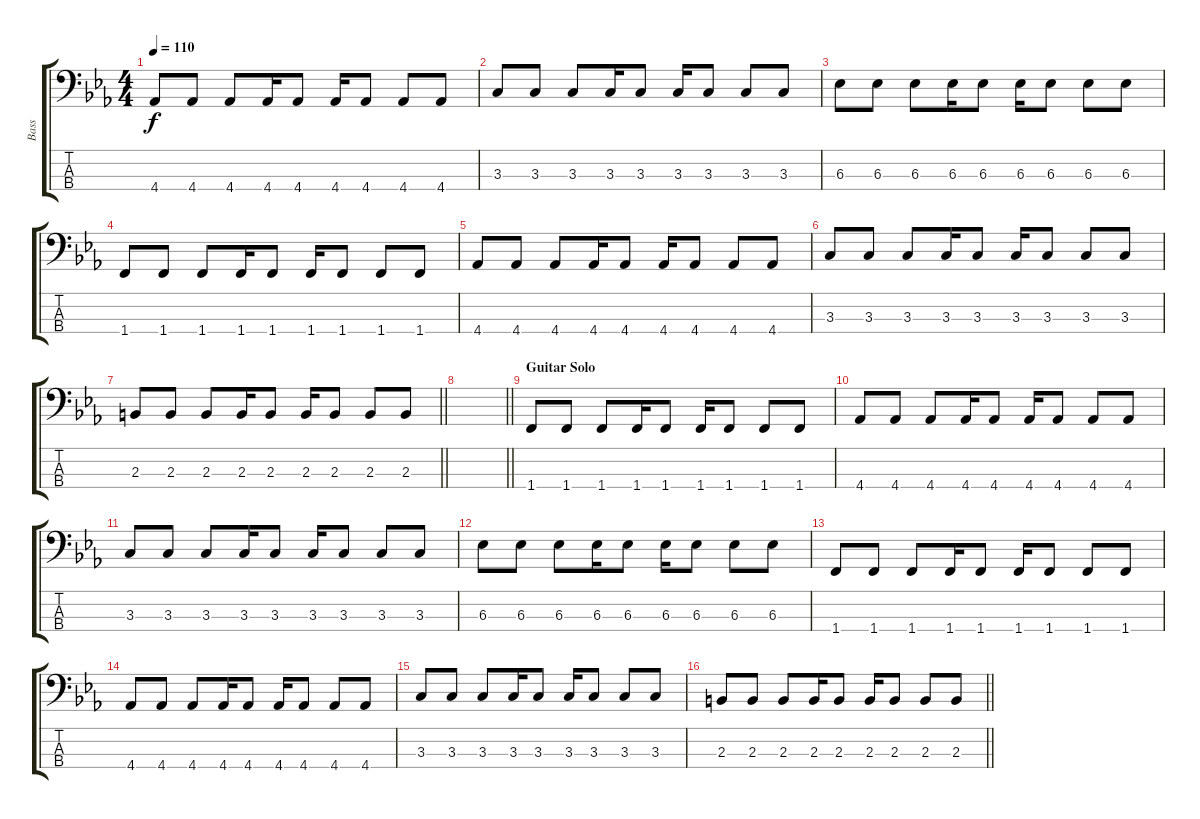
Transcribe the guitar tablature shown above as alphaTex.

\track ("Bass" "Bass") {instrument acousticbass}
\staff {score tabs}
\tuning (G2 D2 A1 E1) {hide}
\ts (4 4)
\tempo 110
\clef f4
\ks eb
4.4.8{dy f} 4.4.8 4.4.8 4.4.16 4.4.8 4.4.16 4.4.8 4.4.8 4.4.8 |
3.3.8 3.3.8 3.3.8 3.3.16 3.3.8 3.3.16 3.3.8 3.3.8 3.3.8 |
6.3.8 6.3.8 6.3.8 6.3.16 6.3.8 6.3.16 6.3.8 6.3.8 6.3.8 |
1.4.8 1.4.8 1.4.8 1.4.16 1.4.8 1.4.16 1.4.8 1.4.8 1.4.8 |
4.4.8 4.4.8 4.4.8 4.4.16 4.4.8 4.4.16 4.4.8 4.4.8 4.4.8 |
3.3.8 3.3.8 3.3.8 3.3.16 3.3.8 3.3.16 3.3.8 3.3.8 3.3.8 |
\barLineRight lightlight
2.3.8 2.3.8 2.3.8 2.3.16 2.3.8 2.3.16 2.3.8 2.3.8 2.3.8 |
\barLineRight lightlight
|
\section ("" "Guitar Solo")
1.4.8 1.4.8 1.4.8 1.4.16 1.4.8 1.4.16 1.4.8 1.4.8 1.4.8 |
4.4.8 4.4.8 4.4.8 4.4.16 4.4.8 4.4.16 4.4.8 4.4.8 4.4.8 |
3.3.8 3.3.8 3.3.8 3.3.16 3.3.8 3.3.16 3.3.8 3.3.8 3.3.8 |
6.3.8 6.3.8 6.3.8 6.3.16 6.3.8 6.3.16 6.3.8 6.3.8 6.3.8 |
1.4.8 1.4.8 1.4.8 1.4.16 1.4.8 1.4.16 1.4.8 1.4.8 1.4.8 |
4.4.8 4.4.8 4.4.8 4.4.16 4.4.8 4.4.16 4.4.8 4.4.8 4.4.8 |
3.3.8 3.3.8 3.3.8 3.3.16 3.3.8 3.3.16 3.3.8 3.3.8 3.3.8 |
\barLineRight lightlight
2.3.8 2.3.8 2.3.8 2.3.16 2.3.8 2.3.16 2.3.8 2.3.8 2.3.8
